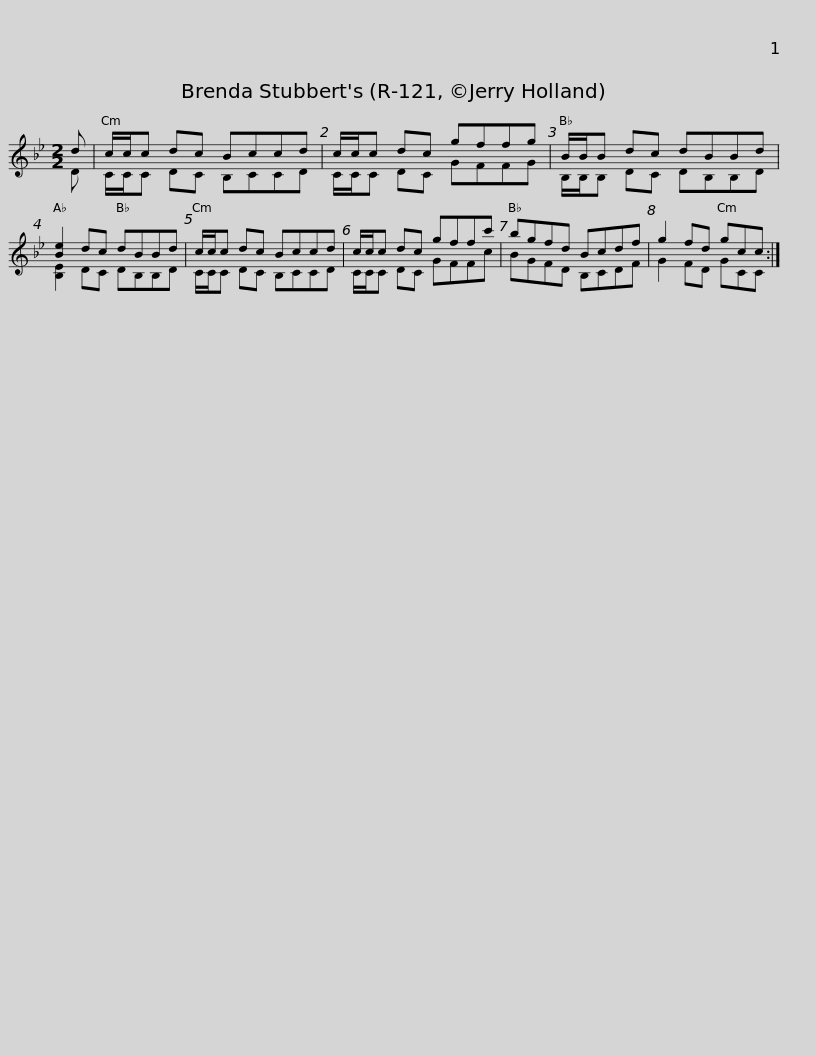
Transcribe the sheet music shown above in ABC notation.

X:1
%%score ( 1 2 )
L:1/8
M:2/2
I:linebreak $
K:Bb
V:1 treble
V:2 treble
V:1
 d | c/c/c dc Bccd | c/c/c dc gffg | B/B/B dc dBBd | [Be]2 dc dBBd |$ %5
 c/c/c dc Bccd | c/c/c dc gffc' | bgfd Bcdf | g2 fd gcc :| %9
V:2
 D | C/C/C DC B,CCD | C/C/C DC GFFG | B,/B,/B, DC DB,B,D | [B,E]2 DC DB,B,D |$ %5
 C/C/C DC B,CCD | C/C/C DC GFFc | BGFD B,CDF | G2 FD GCC :| %9
